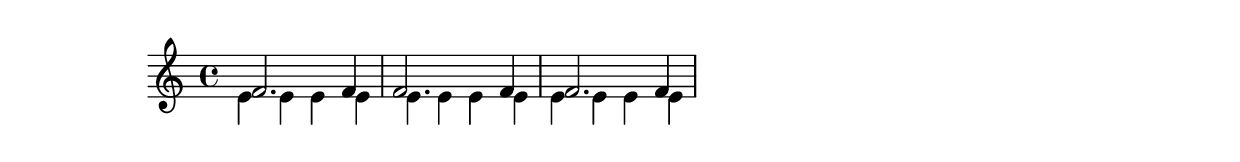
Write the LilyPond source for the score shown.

%% DO NOT EDIT this file manually; it is automatically
%% generated from LSR http://lsr.dsi.unimi.it
%% Make any changes in LSR itself, or in Documentation/snippets/new/ ,
%% and then run scripts/auxiliar/makelsr.py
%%
%% This file is in the public domain.
\version "2.14.2"

\header {
  lsrtags = "rhythms, simultaneous-notes, tweaks-and-overrides"

  texidoc = "
When a dotted note in the upper voice is moved to avoid a collision
with a note in another voice, the default is to move the upper note to
the right.  This behaviour can be over-ridden by using the
@code{prefer-dotted-right} property of @code{NoteCollision}.

"
  doctitle = "Moving dotted notes in polyphony"
} % begin verbatim


\new Staff \relative c' <<
  { f2. f4
    \override Staff.NoteCollision #'prefer-dotted-right = ##f
    f2. f4
    \override Staff.NoteCollision #'prefer-dotted-right = ##t
    f2. f4
  }
  \\
  { e4 e e e e e e e e e e e}
>>
